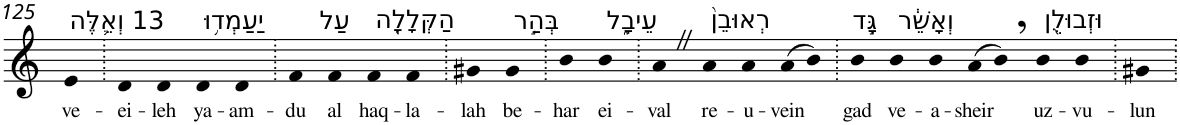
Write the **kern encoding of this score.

**kern	**text
*part1	*part1
*staff1	*staff1
*I"Piano	*
*I'Pno	*
!!LO:PB:g=z
*clefG2	*
*k[]	*
=125	=125
!LO:TX:a:t=13 וְאֵ֛לֶּה	!
!	!LO:LY:b
4e	ve-
=126.	=126.
!	!LO:LY:b
4d	-ei-
!	!LO:LY:b
4d	-leh
!LO:TX:a:t=יַעַמְד֥וּ	!
!	!LO:LY:b
4d	ya-
!	!LO:LY:b
4d	-am-
=127.	=127.
!	!LO:LY:b
4f	-du
!LO:TX:a:t=עַל	!
!	!LO:LY:b
4f	al
!LO:TX:a:t=הַקְּלָלָ֖ה	!
!	!LO:LY:b
4f	haq-
!	!LO:LY:b
4f	-la-
=128.	=128.
!	!LO:LY:b
4g#X	-lah
!LO:TX:a:t=בְּהַ֣ר	!
!	!LO:LY:b
4g#	be-
=129.	=129.
!	!LO:LY:b
4b	-har
!LO:TX:a:t=עֵיבָ֑ל	!
!	!LO:LY:b
4b	ei-
=130.	=130.
!	!LO:LY:b
4aZ	-val
!LO:TX:a:t=רְאוּבֵן֙	!
!	!LO:LY:b
4a	re-
!	!LO:LY:b
4a	-u-
!	!LO:LY:b
(8a	-vein
8b)	.
=131.	=131.
!LO:TX:a:t=גָּ֣ד	!
!	!LO:LY:b
4b	gad
!LO:TX:a:t=וְאָשֵׁ֔ר	!
!	!LO:LY:b
4b	ve-
!	!LO:LY:b
4b	-a-
!	!LO:LY:b
(8a	-sheir
8b,)	.
!LO:TX:a:t=וּזְבוּלֻ֖ן	!
!	!LO:LY:b
4b	uz-
!	!LO:LY:b
4b	-vu-
=132.	=132.
!	!LO:LY:b
4g#X	-lun
=.	=.
*-	*-
